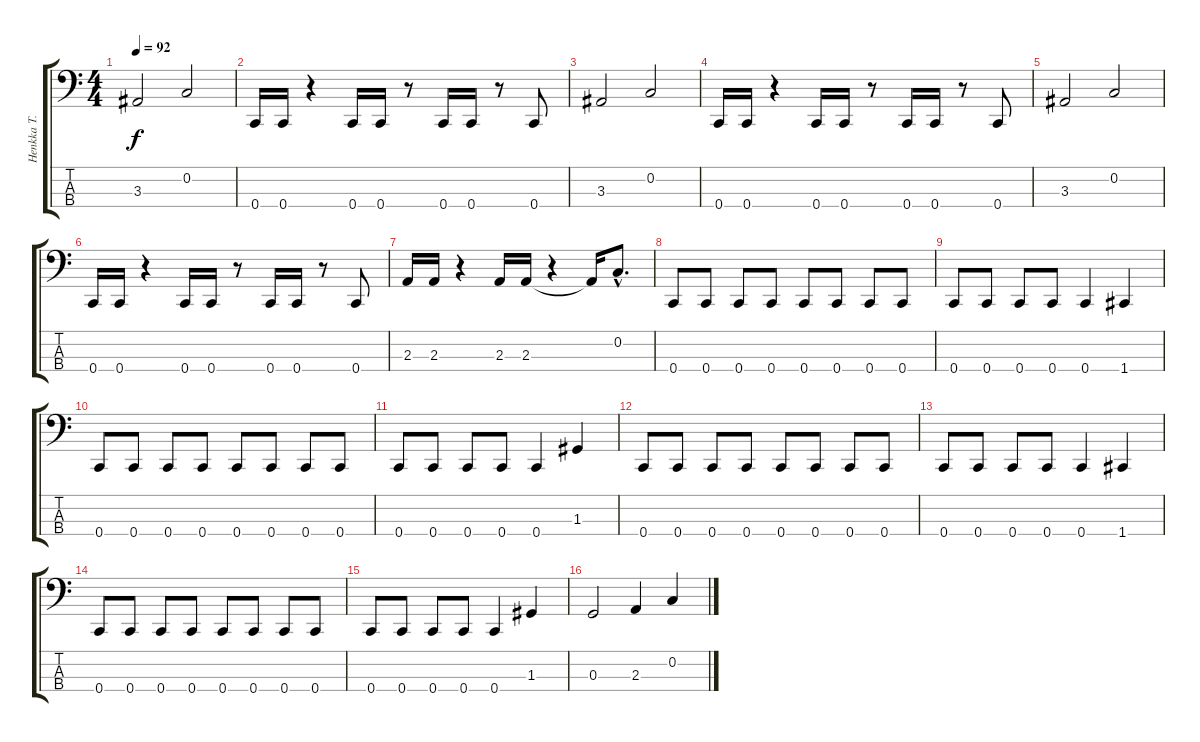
\track ("Henkka T. Blacksmith" "Henkka T. ") {instrument electricbasspick}
\staff {score tabs}
\tuning (F2 C2 G1 C1) {hide}
\ts (4 4)
\tempo 92
\clef f4
\ks c
3.3.2{dy f} 0.2.2 |
0.4.16 0.4.16 r.4 0.4.16 0.4.16 r.8 0.4.16 0.4.16 r.8 0.4.8 |
3.3.2 0.2.2 |
0.4.16 0.4.16 r.4 0.4.16 0.4.16 r.8 0.4.16 0.4.16 r.8 0.4.8 |
3.3.2 0.2.2 |
0.4.16 0.4.16 r.4 0.4.16 0.4.16 r.8 0.4.16 0.4.16 r.8 0.4.8 |
2.3.16 2.3.16 r.4 2.3.16 2.3.16 r.4 2.3{t}.16 0.2{hac}.8{d} |
0.4.8 0.4.8 0.4.8 0.4.8 0.4.8 0.4.8 0.4.8 0.4.8 |
0.4.8 0.4.8 0.4.8 0.4.8 0.4.4 1.4.4 |
0.4.8 0.4.8 0.4.8 0.4.8 0.4.8 0.4.8 0.4.8 0.4.8 |
0.4.8 0.4.8 0.4.8 0.4.8 0.4.4 1.3.4 |
0.4.8 0.4.8 0.4.8 0.4.8 0.4.8 0.4.8 0.4.8 0.4.8 |
0.4.8 0.4.8 0.4.8 0.4.8 0.4.4 1.4.4 |
0.4.8 0.4.8 0.4.8 0.4.8 0.4.8 0.4.8 0.4.8 0.4.8 |
0.4.8 0.4.8 0.4.8 0.4.8 0.4.4 1.3.4 |
0.3.2 2.3.4 0.2.4
